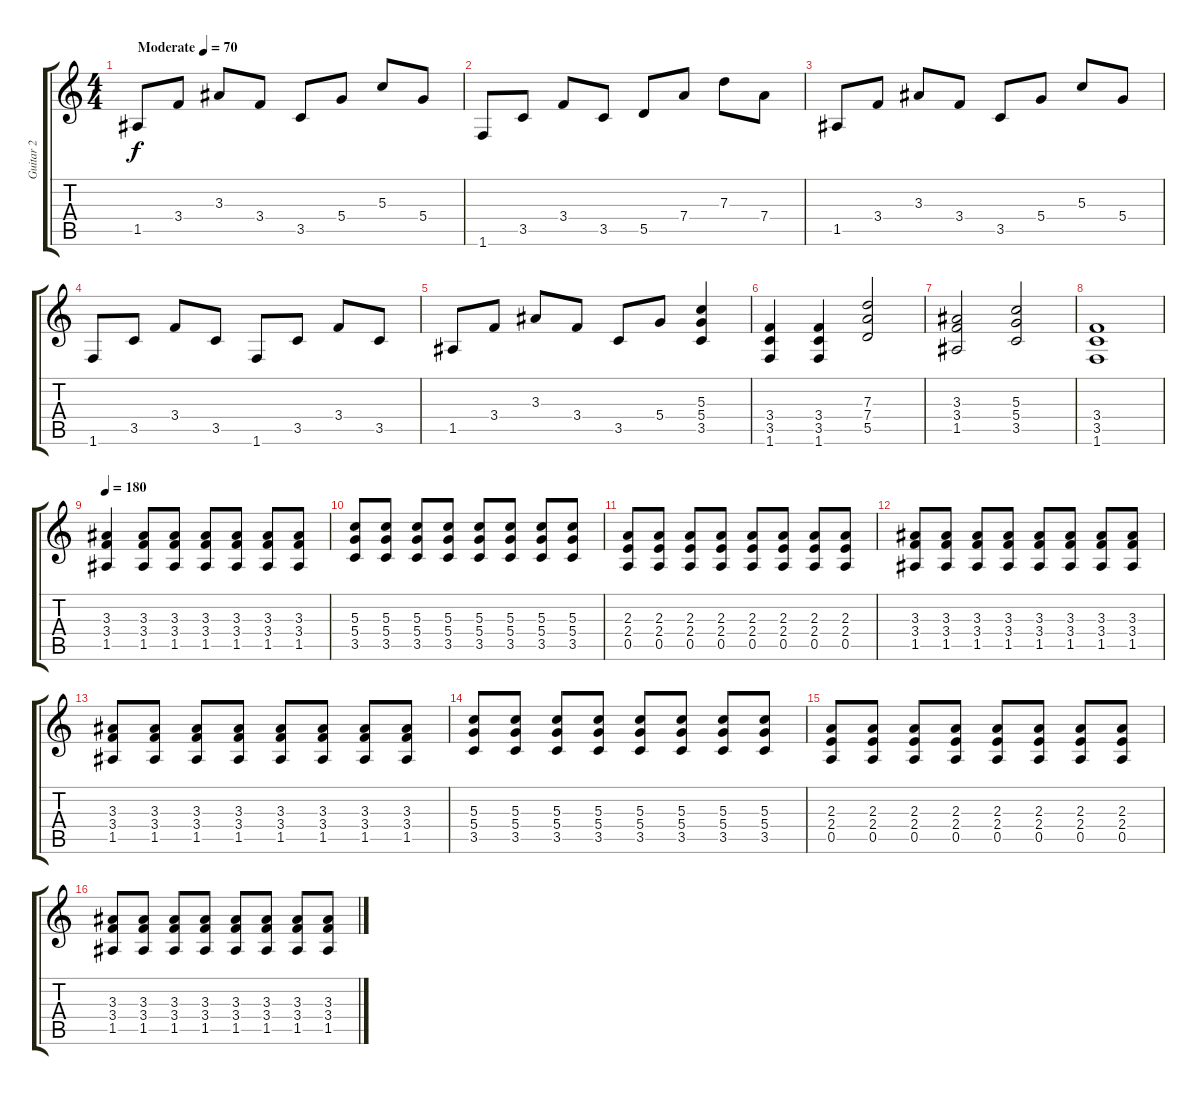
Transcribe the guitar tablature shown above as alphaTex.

\track ("Guitar 2" "Guitar 2") {instrument overdrivenguitar}
\staff {score tabs}
\tuning (E4 B3 G3 D3 A2 E2) {hide}
\ts (4 4)
\tempo (70 "Moderate")
\clef g2
\ks c
1.5.8{dy f instrument overdrivenguitar} 3.4.8 3.3.8 3.4.8 3.5.8 5.4.8 5.3.8 5.4.8 |
1.6.8 3.5.8 3.4.8 3.5.8 5.5.8 7.4.8 7.3.8 7.4.8 |
1.5.8 3.4.8 3.3.8 3.4.8 3.5.8 5.4.8 5.3.8 5.4.8 |
1.6.8 3.5.8 3.4.8 3.5.8 1.6.8 3.5.8 3.4.8 3.5.8 |
1.5.8 3.4.8 3.3.8 3.4.8 3.5.8 5.4.8 (5.3 5.4 3.5).4 |
(3.4 3.5 1.6).4 (3.4 3.5 1.6).4 (7.3 7.4 5.5).2 |
(3.3 3.4 1.5).2 (5.3 5.4 3.5).2 |
(3.4 3.5 1.6).1 |
\tempo 180
(3.3 3.4 1.5).4 (3.3 3.4 1.5).8 (3.3 3.4 1.5).8 (3.3 3.4 1.5).8 (3.3 3.4 1.5).8 (3.3 3.4 1.5).8 (3.3 3.4 1.5).8 |
(5.3 5.4 3.5).8 (5.3 5.4 3.5).8 (5.3 5.4 3.5).8 (5.3 5.4 3.5).8 (5.3 5.4 3.5).8 (5.3 5.4 3.5).8 (5.3 5.4 3.5).8 (5.3 5.4 3.5).8 |
(2.3 2.4 0.5).8 (2.3 2.4 0.5).8 (2.3 2.4 0.5).8 (2.3 2.4 0.5).8 (2.3 2.4 0.5).8 (2.3 2.4 0.5).8 (2.3 2.4 0.5).8 (2.3 2.4 0.5).8 |
(3.3 3.4 1.5).8 (3.3 3.4 1.5).8 (3.3 3.4 1.5).8 (3.3 3.4 1.5).8 (3.3 3.4 1.5).8 (3.3 3.4 1.5).8 (3.3 3.4 1.5).8 (3.3 3.4 1.5).8 |
(3.3 3.4 1.5).8 (3.3 3.4 1.5).8 (3.3 3.4 1.5).8 (3.3 3.4 1.5).8 (3.3 3.4 1.5).8 (3.3 3.4 1.5).8 (3.3 3.4 1.5).8 (3.3 3.4 1.5).8 |
(5.3 5.4 3.5).8 (5.3 5.4 3.5).8 (5.3 5.4 3.5).8 (5.3 5.4 3.5).8 (5.3 5.4 3.5).8 (5.3 5.4 3.5).8 (5.3 5.4 3.5).8 (5.3 5.4 3.5).8 |
(2.3 2.4 0.5).8 (2.3 2.4 0.5).8 (2.3 2.4 0.5).8 (2.3 2.4 0.5).8 (2.3 2.4 0.5).8 (2.3 2.4 0.5).8 (2.3 2.4 0.5).8 (2.3 2.4 0.5).8 |
(3.3 3.4 1.5).8 (3.3 3.4 1.5).8 (3.3 3.4 1.5).8 (3.3 3.4 1.5).8 (3.3 3.4 1.5).8 (3.3 3.4 1.5).8 (3.3 3.4 1.5).8 (3.3 3.4 1.5).8
